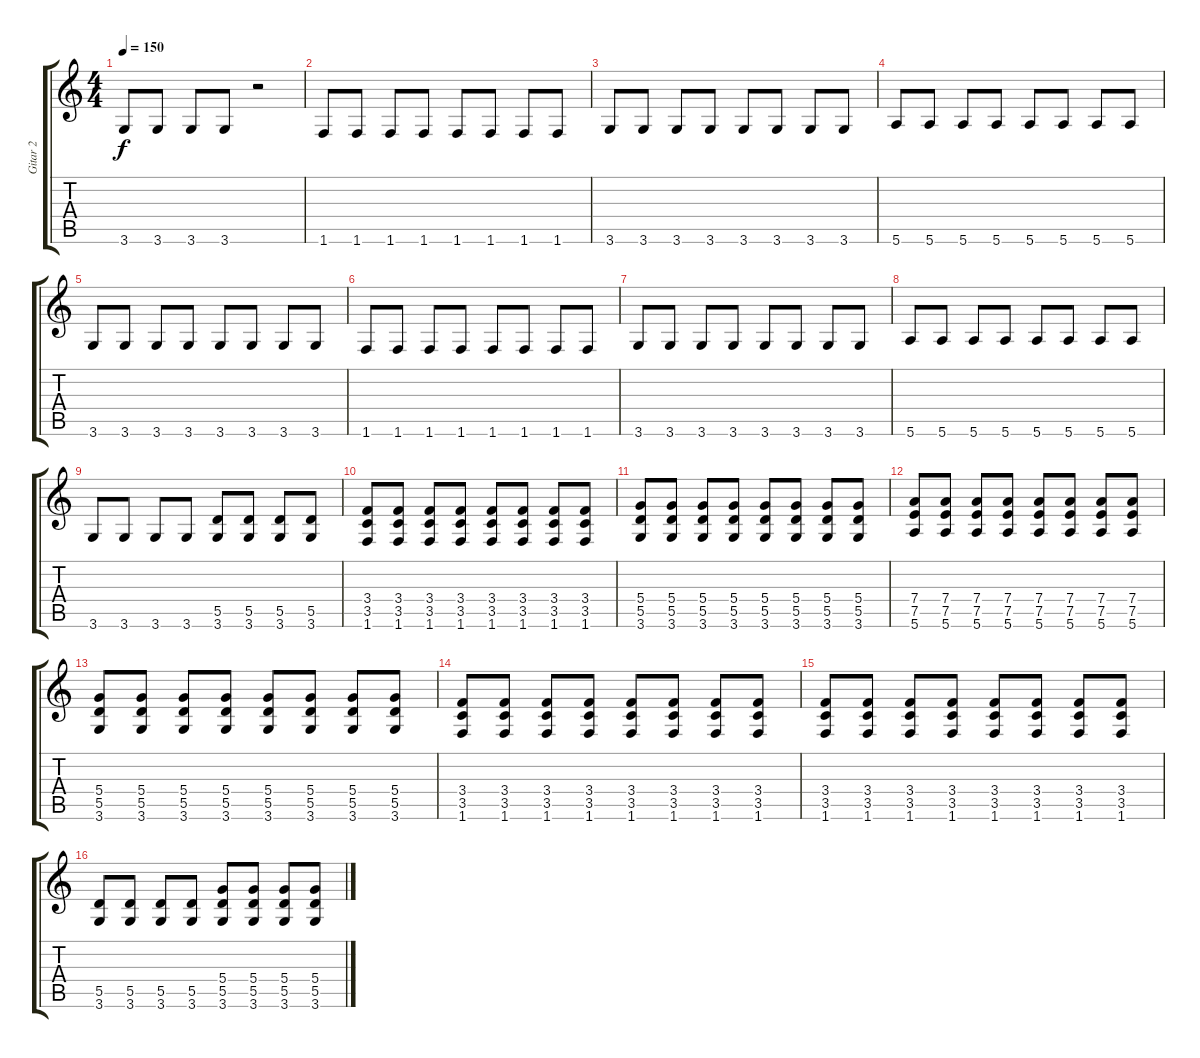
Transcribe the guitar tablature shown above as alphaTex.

\track ("Gitar 2" "Gitar 2") {instrument overdrivenguitar}
\staff {score tabs}
\tuning (E4 B3 G3 D3 A2 E2) {hide}
\ts (4 4)
\tempo 150
\clef g2
\ks c
3.6.8{dy f} 3.6.8 3.6.8 3.6.8 r.2 |
1.6.8 1.6.8 1.6.8 1.6.8 1.6.8 1.6.8 1.6.8 1.6.8 |
3.6.8 3.6.8 3.6.8 3.6.8 3.6.8 3.6.8 3.6.8 3.6.8 |
5.6.8 5.6.8 5.6.8 5.6.8 5.6.8 5.6.8 5.6.8 5.6.8 |
3.6.8 3.6.8 3.6.8 3.6.8 3.6.8 3.6.8 3.6.8 3.6.8 |
1.6.8 1.6.8 1.6.8 1.6.8 1.6.8 1.6.8 1.6.8 1.6.8 |
3.6.8 3.6.8 3.6.8 3.6.8 3.6.8 3.6.8 3.6.8 3.6.8 |
5.6.8 5.6.8 5.6.8 5.6.8 5.6.8 5.6.8 5.6.8 5.6.8 |
3.6.8 3.6.8 3.6.8 3.6.8 (5.5 3.6).8 (5.5 3.6).8 (5.5 3.6).8 (5.5 3.6).8 |
(3.4 3.5 1.6).8 (3.4 3.5 1.6).8 (3.4 3.5 1.6).8 (3.4 3.5 1.6).8 (3.4 3.5 1.6).8 (3.4 3.5 1.6).8 (3.4 3.5 1.6).8 (3.4 3.5 1.6).8 |
(5.4 5.5 3.6).8 (5.4 5.5 3.6).8 (5.4 5.5 3.6).8 (5.4 5.5 3.6).8 (5.4 5.5 3.6).8 (5.4 5.5 3.6).8 (5.4 5.5 3.6).8 (5.4 5.5 3.6).8 |
(7.4 7.5 5.6).8 (7.4 7.5 5.6).8 (7.4 7.5 5.6).8 (7.4 7.5 5.6).8 (7.4 7.5 5.6).8 (7.4 7.5 5.6).8 (7.4 7.5 5.6).8 (7.4 7.5 5.6).8 |
(5.4 5.5 3.6).8 (5.4 5.5 3.6).8 (5.4 5.5 3.6).8 (5.4 5.5 3.6).8 (5.4 5.5 3.6).8 (5.4 5.5 3.6).8 (5.4 5.5 3.6).8 (5.4 5.5 3.6).8 |
(3.4 3.5 1.6).8 (3.4 3.5 1.6).8 (3.4 3.5 1.6).8 (3.4 3.5 1.6).8 (3.4 3.5 1.6).8 (3.4 3.5 1.6).8 (3.4 3.5 1.6).8 (3.4 3.5 1.6).8 |
(3.4 3.5 1.6).8 (3.4 3.5 1.6).8 (3.4 3.5 1.6).8 (3.4 3.5 1.6).8 (3.4 3.5 1.6).8 (3.4 3.5 1.6).8 (3.4 3.5 1.6).8 (3.4 3.5 1.6).8 |
(5.5 3.6).8 (5.5 3.6).8 (5.5 3.6).8 (5.5 3.6).8 (5.4 5.5 3.6).8 (5.4 5.5 3.6).8 (5.4 5.5 3.6).8 (5.4 5.5 3.6).8
